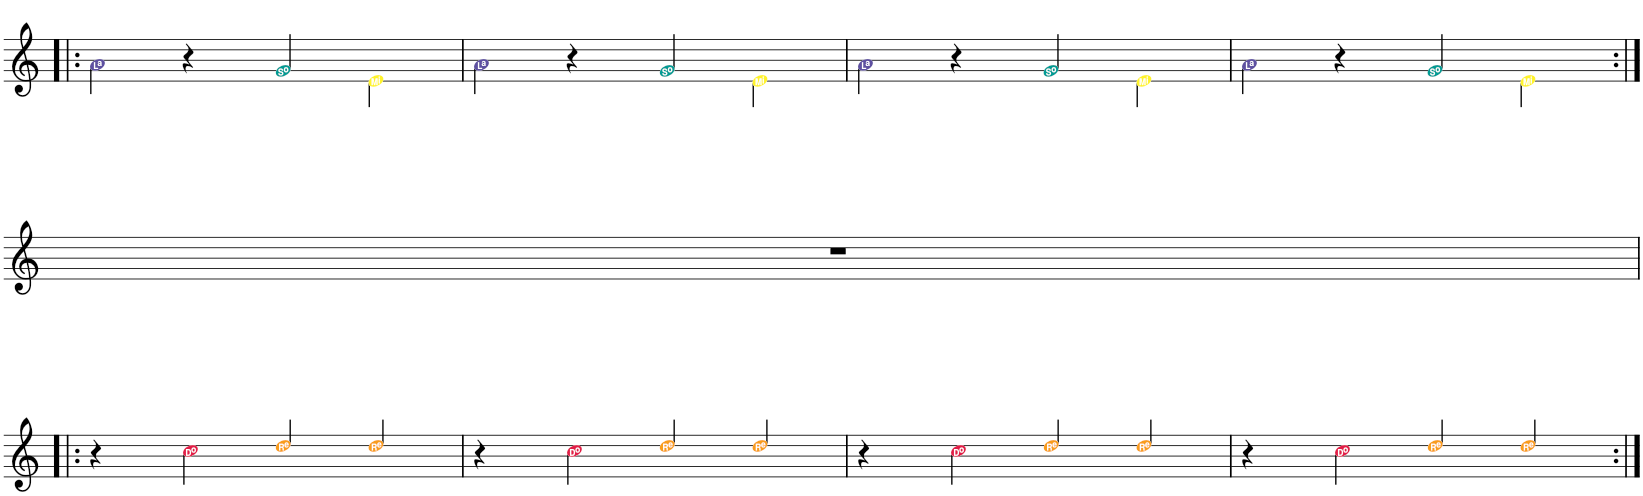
**kern
*part1
*staff1
*I"Piano
*I'Pno
!!LO:PB:g=z
*clefG2
*k[]
*M4/4
=32!|:
4ai\
4r
4gj/
4eZ\
=33
4ai\
4r
4gj/
4eZ\
=34
4ai\
4r
4gj/
4eZ\
=35
4ai\
4r
4gj/
4eZ\
!!LO:LB:g=z
=36:|!
1r
!!LO:LB:g=z
=37!|:
4r
4ccV\
4ddN/
4ddN/
=38
4r
4ccV\
4ddN/
4ddN/
=39
4r
4ccV\
4ddN/
4ddN/
=40
4r
4ccV\
4ddN/
4ddN/
=:|!
*-
